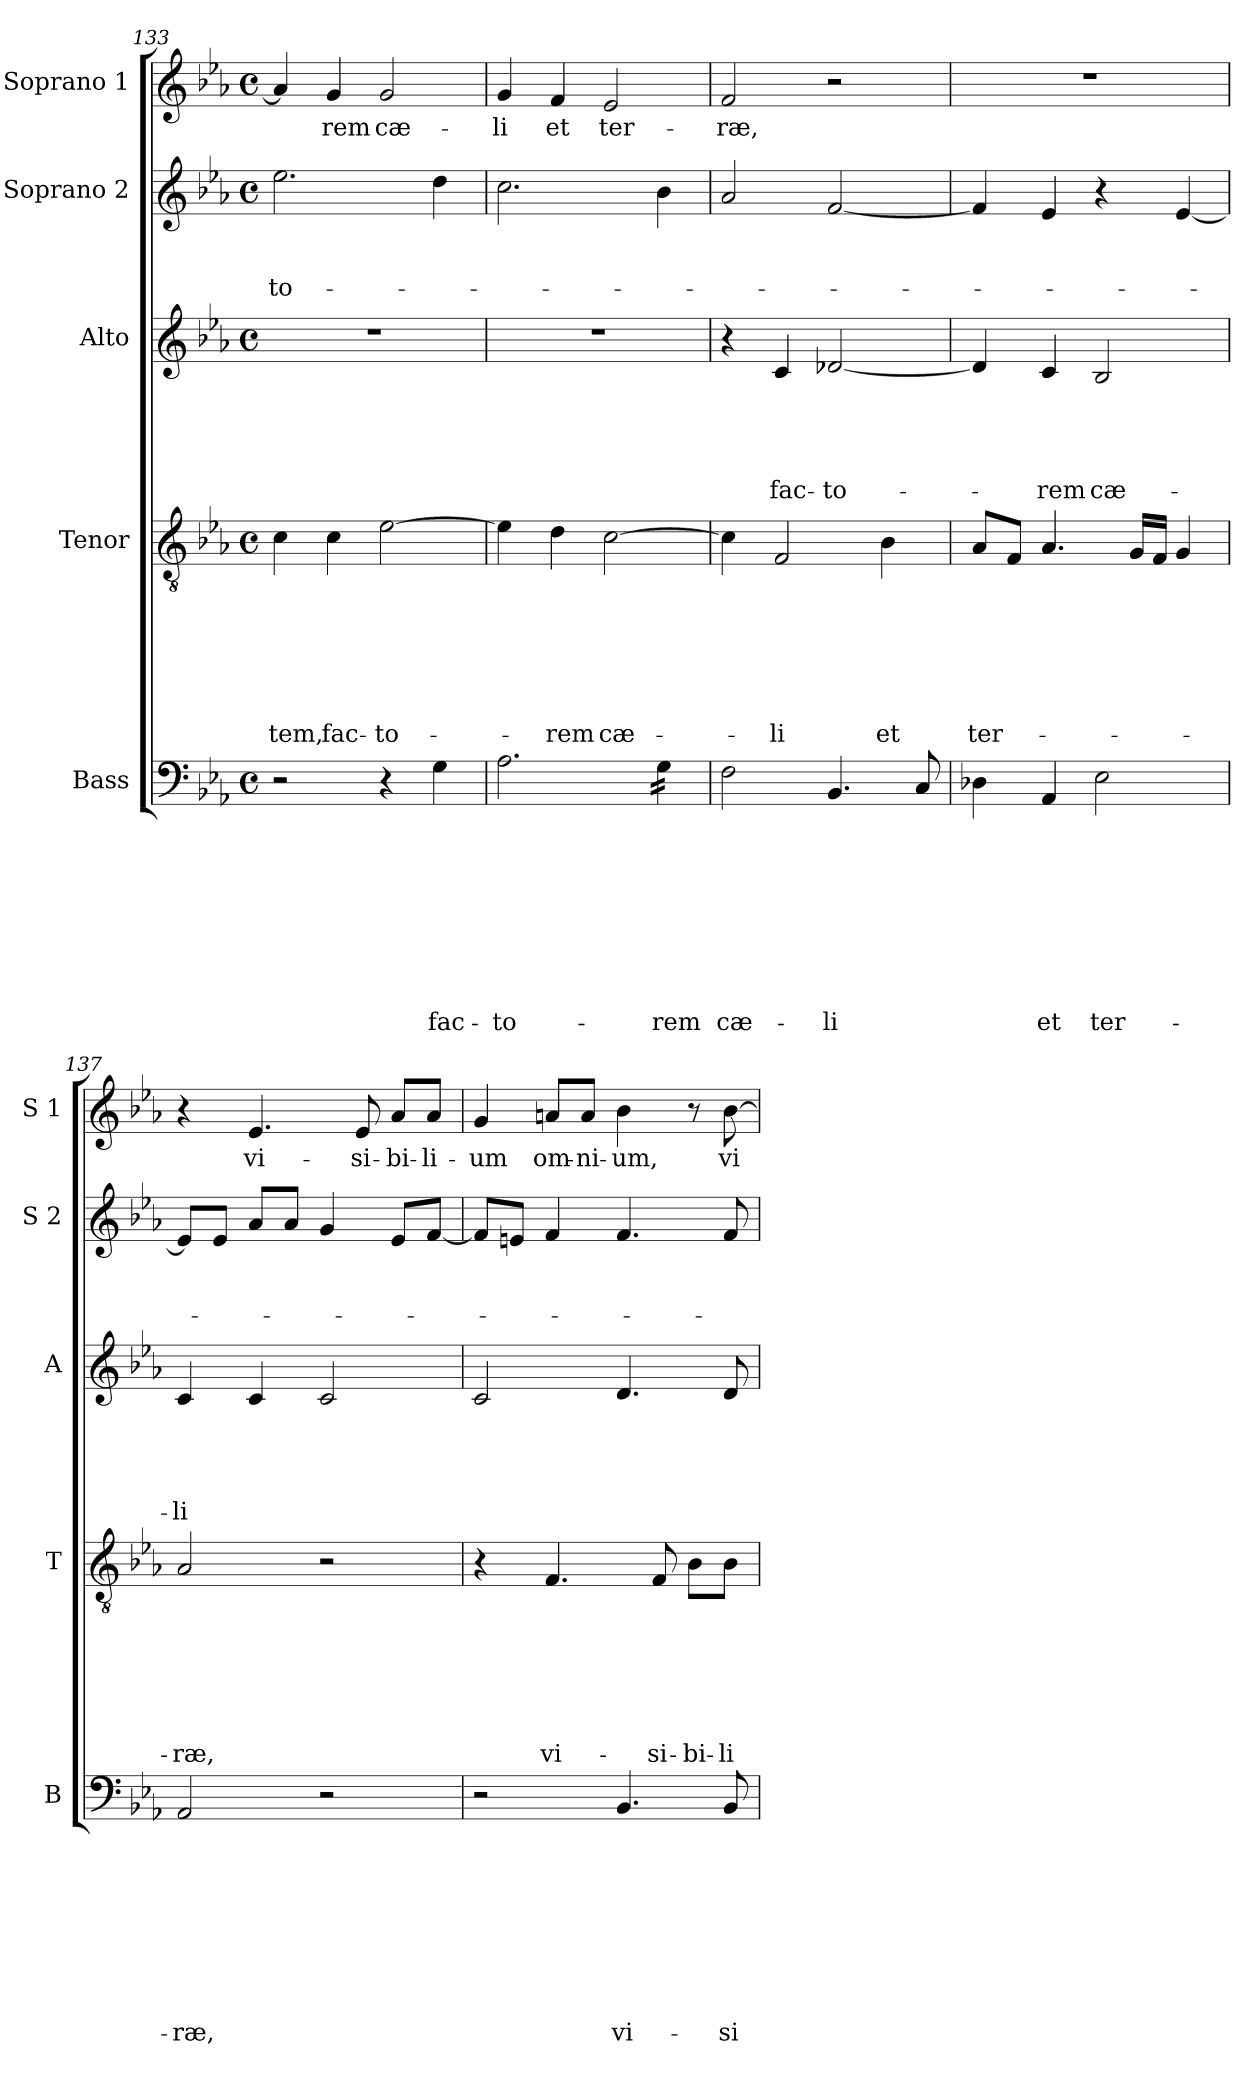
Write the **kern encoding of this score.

**kern	**text	**text	**text	**text	**text	**text	**text	**text	**text	**kern	**text	**text	**text	**text	**text	**text	**text	**kern	**text	**text	**text	**text	**text	**kern	**text	**text	**text	**kern	**text
*part5	*part5	*part5	*part5	*part5	*part5	*part5	*part5	*part5	*part5	*part4	*part4	*part4	*part4	*part4	*part4	*part4	*part4	*part3	*part3	*part3	*part3	*part3	*part3	*part2	*part2	*part2	*part2	*part1	*part1
*staff5	*staff5	*staff5	*staff5	*staff5	*staff5	*staff5	*staff5	*staff5	*staff5	*staff4	*staff4	*staff4	*staff4	*staff4	*staff4	*staff4	*staff4	*staff3	*staff3	*staff3	*staff3	*staff3	*staff3	*staff2	*staff2	*staff2	*staff2	*staff1	*staff1
*I"Bass	*	*	*	*	*	*	*	*	*	*I"Tenor	*	*	*	*	*	*	*	*I"Alto	*	*	*	*	*	*I"Soprano 2	*	*	*	*I"Soprano 1	*
*I'B	*	*	*	*	*	*	*	*	*	*I'T	*	*	*	*	*	*	*	*I'A	*	*	*	*	*	*I'S 2	*	*	*	*I'S 1	*
*clefF4	*	*	*	*	*	*	*	*	*	*clefGv2	*	*	*	*	*	*	*	*clefG2	*	*	*	*	*	*clefG2	*	*	*	*clefG2	*
*k[b-e-a-]	*	*	*	*	*	*	*	*	*	*k[b-e-a-]	*	*	*	*	*	*	*	*k[b-e-a-]	*	*	*	*	*	*k[b-e-a-]	*	*	*	*k[b-e-a-]	*
*E-:	*	*	*	*	*	*	*	*	*	*E-:	*	*	*	*	*	*	*	*E-:	*	*	*	*	*	*E-:	*	*	*	*E-:	*
*M4/4	*	*	*	*	*	*	*	*	*	*M4/4	*	*	*	*	*	*	*	*M4/4	*	*	*	*	*	*M4/4	*	*	*	*M4/4	*
*met(c)	*	*	*	*	*	*	*	*	*	*met(c)	*	*	*	*	*	*	*	*met(c)	*	*	*	*	*	*met(c)	*	*	*	*met(c)	*
=133	=133	=133	=133	=133	=133	=133	=133	=133	=133	=133	=133	=133	=133	=133	=133	=133	=133	=133	=133	=133	=133	=133	=133	=133	=133	=133	=133	=133	=133
!	!	!	!	!	!	!	!	!	!	!	!	!	!	!	!	!	!LO:LY:b	!	!	!	!	!	!	!	!	!	!LO:LY:b	!	!
2r	.	.	.	.	.	.	.	.	.	4c\	.	.	.	.	.	.	-tem,	1r	.	.	.	.	.	2.ee-\	.	.	-to-	4a-/]	.
!	!	!	!	!	!	!	!	!	!	!	!	!	!	!	!	!	!LO:LY:b	!	!	!	!	!	!	!	!	!	!	!	!LO:LY:b
.	.	.	.	.	.	.	.	.	.	4c\	.	.	.	.	.	.	fac-	.	.	.	.	.	.	.	.	.	.	4g/	-rem
!	!	!	!	!	!	!	!	!	!	!	!	!	!	!	!	!	!LO:LY:b	!	!	!	!	!	!	!	!	!	!	!	!LO:LY:b
4r	.	.	.	.	.	.	.	.	.	[>2e-\	.	.	.	.	.	.	-to-	.	.	.	.	.	.	.	.	.	.	2g/	cæ-
!	!	!	!	!	!	!	!	!	!LO:LY:b	!	!	!	!	!	!	!	!	!	!	!	!	!	!	!	!	!	!	!	!
4G\	.	.	.	.	.	.	.	.	fac-	.	.	.	.	.	.	.	.	.	.	.	.	.	.	4dd\	.	.	.	.	.
=134	=134	=134	=134	=134	=134	=134	=134	=134	=134	=134	=134	=134	=134	=134	=134	=134	=134	=134	=134	=134	=134	=134	=134	=134	=134	=134	=134	=134	=134
!	!	!	!	!	!	!	!	!	!LO:LY:b	!	!	!	!	!	!	!	!	!	!	!	!	!	!	!	!	!	!	!	!LO:LY:b
2.A-\	.	.	.	.	.	.	.	.	-to-	4e-\]	.	.	.	.	.	.	.	1r	.	.	.	.	.	2.cc\	.	.	.	4g/	-li
!	!	!	!	!	!	!	!	!	!	!	!	!	!	!	!	!	!LO:LY:b	!	!	!	!	!	!	!	!	!	!	!	!LO:LY:b
.	.	.	.	.	.	.	.	.	.	4d\	.	.	.	.	.	.	-rem	.	.	.	.	.	.	.	.	.	.	4f/	et
!	!	!	!	!	!	!	!	!	!	!	!	!	!	!	!	!	!LO:LY:b	!	!	!	!	!	!	!	!	!	!	!	!LO:LY:b
.	.	.	.	.	.	.	.	.	.	[<2c\	.	.	.	.	.	.	cæ-	.	.	.	.	.	.	.	.	.	.	2e-/	ter-
!	!	!	!	!	!	!	!	!	!LO:LY:b	!	!	!	!	!	!	!	!	!	!	!	!	!	!	!	!	!	!	!	!
*tremolo	*	*	*	*	*	*	*	*	*	*	*	*	*	*	*	*	*	*	*	*	*	*	*	*	*	*	*	*	*
16G\LL	.	.	.	.	.	.	.	.	-rem	.	.	.	.	.	.	.	.	.	.	.	.	.	.	4b-\	.	.	.	.	.
16G\	.	.	.	.	.	.	.	.	.	.	.	.	.	.	.	.	.	.	.	.	.	.	.	.	.	.	.	.	.
16G\	.	.	.	.	.	.	.	.	.	.	.	.	.	.	.	.	.	.	.	.	.	.	.	.	.	.	.	.	.
16G\JJ	.	.	.	.	.	.	.	.	.	.	.	.	.	.	.	.	.	.	.	.	.	.	.	.	.	.	.	.	.
*Xtremolo	*	*	*	*	*	*	*	*	*	*	*	*	*	*	*	*	*	*	*	*	*	*	*	*	*	*	*	*	*
!!LO:LB:g=z
=135	=135	=135	=135	=135	=135	=135	=135	=135	=135	=135	=135	=135	=135	=135	=135	=135	=135	=135	=135	=135	=135	=135	=135	=135	=135	=135	=135	=135	=135
!	!	!	!	!	!	!	!	!	!LO:LY:b	!	!	!	!	!	!	!	!	!	!	!	!	!	!	!	!	!	!	!	!LO:LY:b
2F\	.	.	.	.	.	.	.	.	cæ-	4c\]	.	.	.	.	.	.	.	4r	.	.	.	.	.	2a-/	.	.	.	2f/	-ræ,
!	!	!	!	!	!	!	!	!	!	!	!	!	!	!	!	!	!LO:LY:b	!	!	!	!	!	!LO:LY:b	!	!	!	!	!	!
.	.	.	.	.	.	.	.	.	.	2F/	.	.	.	.	.	.	-li	4c/	.	.	.	.	fac-	.	.	.	.	.	.
!	!	!	!	!	!	!	!	!	!LO:LY:b	!	!	!	!	!	!	!	!	!	!	!	!	!	!LO:LY:b	!	!	!	!	!	!
4.BB-/	.	.	.	.	.	.	.	.	-li	.	.	.	.	.	.	.	.	[<2d-X/	.	.	.	.	-to-	[<2f/	.	.	.	2r	.
!	!	!	!	!	!	!	!	!	!	!	!	!	!	!	!	!	!LO:LY:b	!	!	!	!	!	!	!	!	!	!	!	!
.	.	.	.	.	.	.	.	.	.	4B-\	.	.	.	.	.	.	et	.	.	.	.	.	.	.	.	.	.	.	.
8C/	.	.	.	.	.	.	.	.	.	.	.	.	.	.	.	.	.	.	.	.	.	.	.	.	.	.	.	.	.
=136	=136	=136	=136	=136	=136	=136	=136	=136	=136	=136	=136	=136	=136	=136	=136	=136	=136	=136	=136	=136	=136	=136	=136	=136	=136	=136	=136	=136	=136
!	!	!	!	!	!	!	!	!	!	!	!	!	!	!	!	!	!LO:LY:b	!	!	!	!	!	!	!	!	!	!	!	!
4D-X\	.	.	.	.	.	.	.	.	.	8A-/L	.	.	.	.	.	.	ter-	4d-/]	.	.	.	.	.	4f/]	.	.	.	1r	.
.	.	.	.	.	.	.	.	.	.	8F/J	.	.	.	.	.	.	.	.	.	.	.	.	.	.	.	.	.	.	.
!	!	!	!	!	!	!	!	!	!LO:LY:b	!	!	!	!	!	!	!	!	!	!	!	!	!	!LO:LY:b	!	!	!	!	!	!
4AA-/	.	.	.	.	.	.	.	.	et	4.A-/	.	.	.	.	.	.	.	4c/	.	.	.	.	-rem	4e-/	.	.	.	.	.
!	!	!	!	!	!	!	!	!	!LO:LY:b	!	!	!	!	!	!	!	!	!	!	!	!	!	!LO:LY:b	!	!	!	!	!	!
2E-\	.	.	.	.	.	.	.	.	ter-	.	.	.	.	.	.	.	.	2B-/	.	.	.	.	cæ-	4r	.	.	.	.	.
.	.	.	.	.	.	.	.	.	.	16G/LL	.	.	.	.	.	.	.	.	.	.	.	.	.	.	.	.	.	.	.
.	.	.	.	.	.	.	.	.	.	16F/JJ	.	.	.	.	.	.	.	.	.	.	.	.	.	.	.	.	.	.	.
.	.	.	.	.	.	.	.	.	.	4G/	.	.	.	.	.	.	.	.	.	.	.	.	.	[<4e-/	.	.	.	.	.
=137	=137	=137	=137	=137	=137	=137	=137	=137	=137	=137	=137	=137	=137	=137	=137	=137	=137	=137	=137	=137	=137	=137	=137	=137	=137	=137	=137	=137	=137
!	!	!	!	!	!	!	!	!	!LO:LY:b	!	!	!	!	!	!	!	!LO:LY:b	!	!	!	!	!	!LO:LY:b	!	!	!	!	!	!
2AA-/	.	.	.	.	.	.	.	.	-ræ,	2A-/	.	.	.	.	.	.	-ræ,	4c/	.	.	.	.	-li	8e-/L]	.	.	.	4r	.
.	.	.	.	.	.	.	.	.	.	.	.	.	.	.	.	.	.	.	.	.	.	.	.	8e-/J	.	.	.	.	.
!	!	!	!	!	!	!	!	!	!	!	!	!	!	!	!	!	!	!	!	!	!	!	!	!	!	!	!	!	!LO:LY:b
.	.	.	.	.	.	.	.	.	.	.	.	.	.	.	.	.	.	4c/	.	.	.	.	.	8a-/L	.	.	.	4.e-/	vi-
.	.	.	.	.	.	.	.	.	.	.	.	.	.	.	.	.	.	.	.	.	.	.	.	8a-/J	.	.	.	.	.
2r	.	.	.	.	.	.	.	.	.	2r	.	.	.	.	.	.	.	2c/	.	.	.	.	.	4g/	.	.	.	.	.
!	!	!	!	!	!	!	!	!	!	!	!	!	!	!	!	!	!	!	!	!	!	!	!	!	!	!	!	!	!LO:LY:b
.	.	.	.	.	.	.	.	.	.	.	.	.	.	.	.	.	.	.	.	.	.	.	.	.	.	.	.	8e-/	-si-
!	!	!	!	!	!	!	!	!	!	!	!	!	!	!	!	!	!	!	!	!	!	!	!	!	!	!	!	!	!LO:LY:b
.	.	.	.	.	.	.	.	.	.	.	.	.	.	.	.	.	.	.	.	.	.	.	.	8e-/L	.	.	.	8a-/L	-bi-
!	!	!	!	!	!	!	!	!	!	!	!	!	!	!	!	!	!	!	!	!	!	!	!	!	!	!	!	!	!LO:LY:b
.	.	.	.	.	.	.	.	.	.	.	.	.	.	.	.	.	.	.	.	.	.	.	.	[<8f/J	.	.	.	8a-/J	-li-
=138	=138	=138	=138	=138	=138	=138	=138	=138	=138	=138	=138	=138	=138	=138	=138	=138	=138	=138	=138	=138	=138	=138	=138	=138	=138	=138	=138	=138	=138
!	!	!	!	!	!	!	!	!	!	!	!	!	!	!	!	!	!	!	!	!	!	!	!	!	!	!	!	!	!LO:LY:b
2r	.	.	.	.	.	.	.	.	.	4r	.	.	.	.	.	.	.	2c/	.	.	.	.	.	8f/L]	.	.	.	4g/	-um
.	.	.	.	.	.	.	.	.	.	.	.	.	.	.	.	.	.	.	.	.	.	.	.	8en/J	.	.	.	.	.
!	!	!	!	!	!	!	!	!	!	!	!	!	!	!	!	!	!LO:LY:b	!	!	!	!	!	!	!	!	!	!	!	!LO:LY:b
.	.	.	.	.	.	.	.	.	.	4.F/	.	.	.	.	.	.	vi-	.	.	.	.	.	.	4f/	.	.	.	8an/L	om-
!	!	!	!	!	!	!	!	!	!	!	!	!	!	!	!	!	!	!	!	!	!	!	!	!	!	!	!	!	!LO:LY:b
.	.	.	.	.	.	.	.	.	.	.	.	.	.	.	.	.	.	.	.	.	.	.	.	.	.	.	.	8a/J	-ni-
!	!	!	!	!	!	!	!	!	!LO:LY:b	!	!	!	!	!	!	!	!	!	!	!	!	!	!	!	!	!	!	!	!LO:LY:b
4.BB-/	.	.	.	.	.	.	.	.	vi-	.	.	.	.	.	.	.	.	4.d/	.	.	.	.	.	4.f/	.	.	.	4b-\	-um,
!	!	!	!	!	!	!	!	!	!	!	!	!	!	!	!	!	!LO:LY:b	!	!	!	!	!	!	!	!	!	!	!	!
.	.	.	.	.	.	.	.	.	.	8F/	.	.	.	.	.	.	-si-	.	.	.	.	.	.	.	.	.	.	.	.
!	!	!	!	!	!	!	!	!	!	!	!	!	!	!	!	!	!LO:LY:b	!	!	!	!	!	!	!	!	!	!	!	!
.	.	.	.	.	.	.	.	.	.	8B-\L	.	.	.	.	.	.	-bi-	.	.	.	.	.	.	.	.	.	.	8r	.
!	!	!	!	!	!	!	!	!	!LO:LY:b	!	!	!	!	!	!	!	!LO:LY:b	!	!	!	!	!	!	!	!	!	!	!	!LO:LY:b
8BB-/	.	.	.	.	.	.	.	.	-si-	8B-\J	.	.	.	.	.	.	-li-	8d/	.	.	.	.	.	8f/	.	.	.	[>8b-\	vi-
=	=	=	=	=	=	=	=	=	=	=	=	=	=	=	=	=	=	=	=	=	=	=	=	=	=	=	=	=	=
*-	*-	*-	*-	*-	*-	*-	*-	*-	*-	*-	*-	*-	*-	*-	*-	*-	*-	*-	*-	*-	*-	*-	*-	*-	*-	*-	*-	*-	*-
